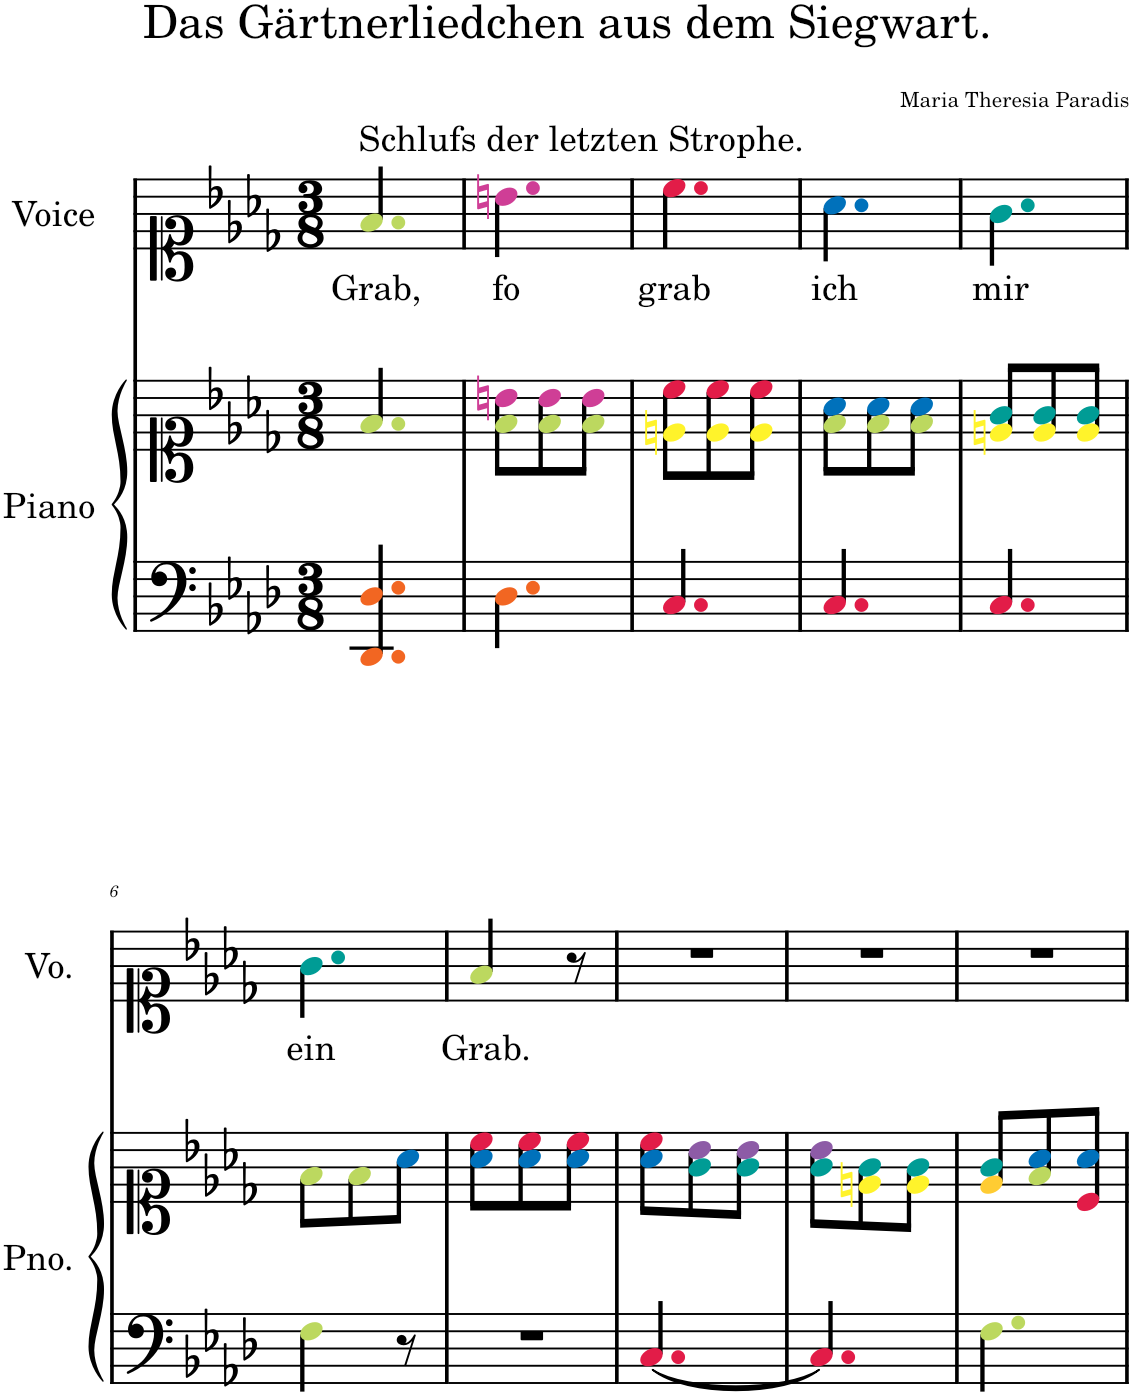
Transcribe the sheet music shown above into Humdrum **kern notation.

**kern	**kern	**kern	**text
*part2	*part2	*part1	*part1
*staff3	*staff2	*staff1	*staff1
*I"Piano	*	*I"Voice	*
*I'Pno.	*	*I'Vo.	*
*clefF4	*clefC1	*clefC1	*
*k[b-e-a-d-]	*k[b-e-a-d-]	*k[b-e-a-d-]	*
*M3/8	*M3/8	*M3/8	*
=1	=1	=1	=1
!	!	!LO:TX:a:t=Schlufs der letzten Strophe.	!
!	!	!	!LO:LY:b
4.DD-i/ 4.D-i/	4.fj/	4.fj/	Grab,
=2	=2	=2	=2
!	!	!	!LO:LY:b
4.D-i\	8fj\ 8bnZ\L	4.bnZ\	fo
.	8fj\ 8bZ\	.	.
.	8fj\ 8bZ\J	.	.
=3	=3	=3	=3
!	!	!	!LO:LY:b
4.CV/	8enN\ 8ccV\L	4.ccV\	grab
.	8eN\ 8ccV\	.	.
.	8eN\ 8ccV\J	.	.
=4	=4	=4	=4
!	!	!	!LO:LY:b
4.CV/	8fj\ 8a-l\L	4.a-l\	ich
.	8fj\ 8a-l\	.	.
.	8fj\ 8a-l\J	.	.
=5	=5	=5	=5
!	!	!	!LO:LY:b
4.CV/	8enN/ 8g!/L	4.g!\	mir
.	8eN/ 8g!/	.	.
.	8eN/ 8g!/J	.	.
!!LO:LB:g=z
=6	=6	=6	=6
!	!	!	!LO:LY:b
4Fj\	8fj\L	4.g!\	ein
.	8fj\	.	.
8r	8a-l\J	.	.
=7	=7	=7	=7
!	!	!	!LO:LY:b
4.r	8a-l\ 8ccV\L	4fj/	Grab.
.	8a-l\ 8ccV\	.	.
.	8a-l\ 8ccV\J	8r	.
=8	=8	=8	=8
[4.CV/	8a-l\ 8ccV\L	4.r	.
.	8g!\ 8b-+\	.	.
.	8g!\ 8b-+\J	.	.
=9	=9	=9	=9
4.CV/]	8g!\ 8b-+\L	4.r	.
.	8enN\ 8g!\	.	.
.	8eN\ 8g!\J	.	.
=10	=10	=10	=10
4.Fj\	8e-|/ 8g!/L	4.r	.
.	8fj/ 8a-l/	.	.
.	8cV/ 8a-l/J	.	.
=	=	=	=
*-	*-	*-	*-
